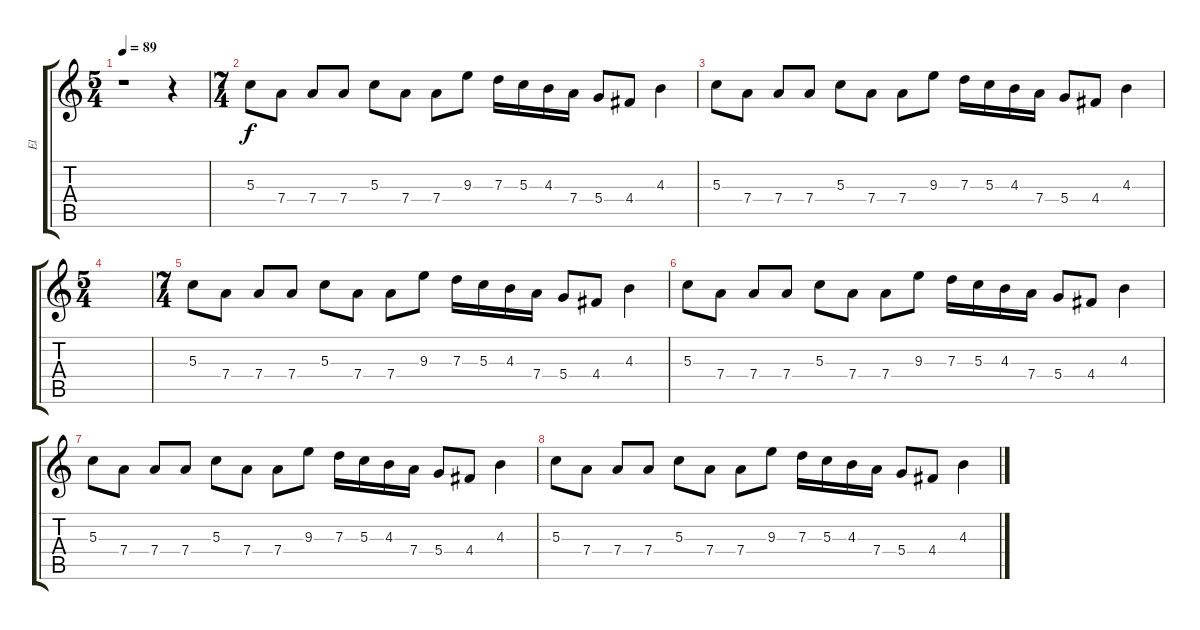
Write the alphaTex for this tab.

\track ("   El " "   El ") {instrument electricguitarclean}
\staff {score tabs}
\tuning (E4 B3 G3 D3 A2 E2) {hide}
\ts (5 4)
\tempo 89
\clef g2
\ks c
r.1{dy f instrument electricguitarclean} r.4 |
\ts (7 4)
5.3.8 7.4.8 7.4.8 7.4.8 5.3.8 7.4.8 7.4.8 9.3.8 7.3.16 5.3.16 4.3.16 7.4.16 5.4.8 4.4.8 4.3.4 |
5.3.8 7.4.8 7.4.8 7.4.8 5.3.8 7.4.8 7.4.8 9.3.8 7.3.16 5.3.16 4.3.16 7.4.16 5.4.8 4.4.8 4.3.4 |
\ts (5 4)
|
\ts (7 4)
5.3.8{volume 8 balance 16} 7.4.8 7.4.8 7.4.8 5.3.8 7.4.8 7.4.8 9.3.8 7.3.16 5.3.16 4.3.16 7.4.16 5.4.8 4.4.8 4.3.4 |
5.3.8 7.4.8 7.4.8 7.4.8 5.3.8 7.4.8 7.4.8 9.3.8 7.3.16 5.3.16 4.3.16 7.4.16 5.4.8 4.4.8 4.3.4 |
5.3.8{volume 13 balance 8} 7.4.8 7.4.8 7.4.8 5.3.8 7.4.8 7.4.8 9.3.8 7.3.16 5.3.16 4.3.16 7.4.16 5.4.8 4.4.8 4.3.4 |
5.3.8{volume 13 balance 8} 7.4.8 7.4.8 7.4.8 5.3.8 7.4.8 7.4.8 9.3.8 7.3.16 5.3.16 4.3.16 7.4.16 5.4.8 4.4.8 4.3.4
